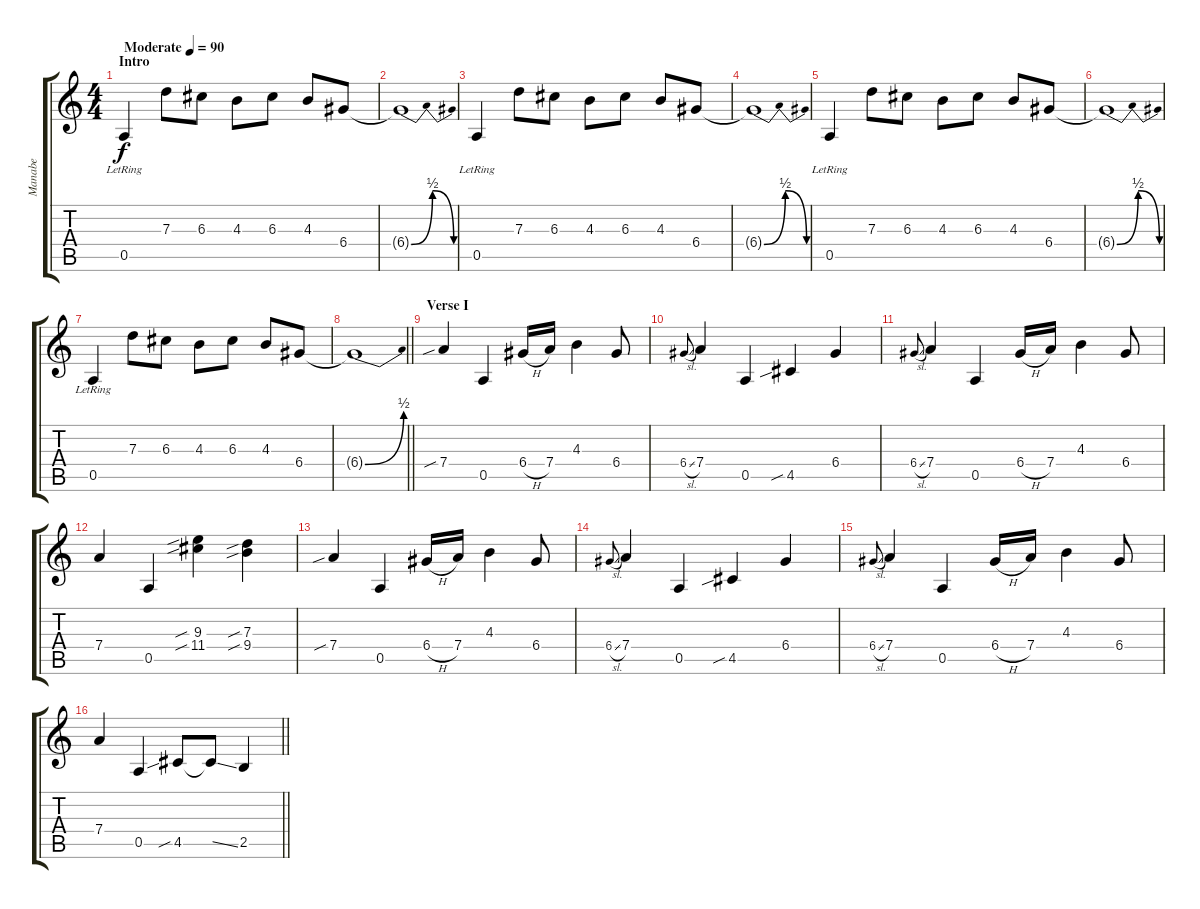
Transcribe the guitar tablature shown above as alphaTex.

\track ("Manabe" "Manabe") {instrument overdrivenguitar}
\staff {score tabs}
\tuning (E4 B3 G3 D3 A2 E2) {hide}
\ts (4 4)
\section ("" "Intro")
\tempo (90 "Moderate")
\clef g2
\ks c
0.5{lr}.4{dy f instrument overdrivenguitar} 7.3.8 6.3.8 4.3.8 6.3.8 4.3.8 6.4.8 |
6.4{be (bendrelease 0 0 9 2 50 2 60 0) t}.1 |
0.5{lr}.4 7.3.8 6.3.8 4.3.8 6.3.8 4.3.8 6.4.8 |
6.4{be (bendrelease 0 0 9 2 50 2 60 0) t}.1 |
0.5{lr}.4 7.3.8 6.3.8 4.3.8 6.3.8 4.3.8 6.4.8 |
6.4{be (bendrelease 0 0 9 2 50 2 60 0) t}.1 |
0.5{lr}.4 7.3.8 6.3.8 4.3.8 6.3.8 4.3.8 6.4.8 |
\barLineRight lightlight
6.4{be (bend 0 0 60 2) t}.1 |
\section ("" "Verse I")
7.4{sib}.4 0.5.4 6.4{h}.16 7.4.16 4.3.4 6.4.8 |
6.4{sl}.8{gr onbeat} 7.4.4 0.5.4 4.5{sib}.4 6.4.4 |
6.4{sl}.8{gr onbeat} 7.4.4 0.5.4 6.4{h}.16 7.4.16 4.3.4 6.4.8 |
7.4.4 0.5.4 (9.3{sib} 11.4{sib}).4 (7.3{sib} 9.4{sib}).4 |
7.4{sib}.4 0.5.4 6.4{h}.16 7.4.16 4.3.4 6.4.8 |
6.4{sl}.8{gr onbeat} 7.4.4 0.5.4 4.5{sib}.4 6.4.4 |
6.4{sl}.8{gr onbeat} 7.4.4 0.5.4 6.4{h}.16 7.4.16 4.3.4 6.4.8 |
\barLineRight lightlight
7.4.4 0.5.4 4.5{sib}.8 4.5{ss t}.8 2.5.4
